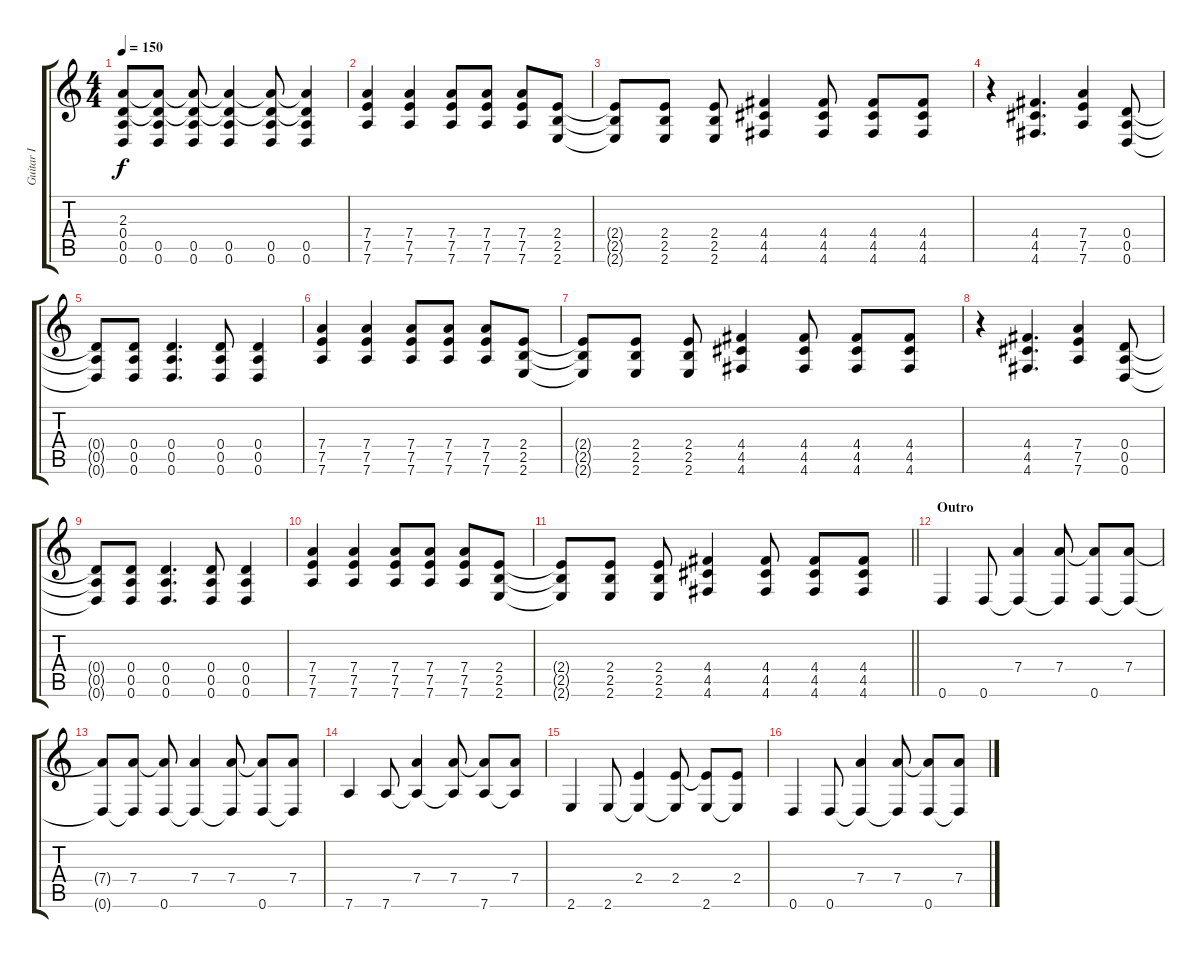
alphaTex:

\track ("Guitar I" "Guitar I") {instrument distortionguitar}
\staff {score tabs}
\tuning (E4 B3 G3 D3 A2 D2) {hide}
\ts (4 4)
\tempo 150
\clef g2
\ks c
(2.3{t} 0.4{t} 0.5{t} 0.6{t}).8{dy f} (2.3{t} 0.4{t} 0.5 0.6).8 (2.3{t} 0.4{t} 0.5 0.6).8 (2.3{t} 0.4{t} 0.5 0.6).4 (2.3{t} 0.4{t} 0.5 0.6).8 (2.3{t} 0.4{t} 0.5 0.6).4 |
(7.4 7.5 7.6).4 (7.4 7.5 7.6).4 (7.4 7.5 7.6).8 (7.4 7.5 7.6).8 (7.4 7.5 7.6).8 (2.4 2.5 2.6).8 |
(2.4{t} 2.5{t} 2.6{t}).8 (2.4 2.5 2.6).8 (2.4 2.5 2.6).8 (4.4 4.5 4.6).4 (4.4 4.5 4.6).8 (4.4 4.5 4.6).8 (4.4 4.5 4.6).8 |
r.4 (4.4 4.5 4.6).4{d} (7.4 7.5 7.6).4 (0.4 0.5 0.6).8 |
(0.4{t} 0.5{t} 0.6{t}).8 (0.4 0.5 0.6).8 (0.4 0.5 0.6).4{d} (0.4 0.5 0.6).8 (0.4 0.5 0.6).4 |
(7.4 7.5 7.6).4 (7.4 7.5 7.6).4 (7.4 7.5 7.6).8 (7.4 7.5 7.6).8 (7.4 7.5 7.6).8 (2.4 2.5 2.6).8 |
(2.4{t} 2.5{t} 2.6{t}).8 (2.4 2.5 2.6).8 (2.4 2.5 2.6).8 (4.4 4.5 4.6).4 (4.4 4.5 4.6).8 (4.4 4.5 4.6).8 (4.4 4.5 4.6).8 |
r.4 (4.4 4.5 4.6).4{d} (7.4 7.5 7.6).4 (0.4 0.5 0.6).8 |
(0.4{t} 0.5{t} 0.6{t}).8 (0.4 0.5 0.6).8 (0.4 0.5 0.6).4{d} (0.4 0.5 0.6).8 (0.4 0.5 0.6).4 |
(7.4 7.5 7.6).4 (7.4 7.5 7.6).4 (7.4 7.5 7.6).8 (7.4 7.5 7.6).8 (7.4 7.5 7.6).8 (2.4 2.5 2.6).8 |
\barLineRight lightlight
(2.4{t} 2.5{t} 2.6{t}).8 (2.4 2.5 2.6).8 (2.4 2.5 2.6).8 (4.4 4.5 4.6).4 (4.4 4.5 4.6).8 (4.4 4.5 4.6).8 (4.4 4.5 4.6).8 |
\section ("" "Outro")
0.6.4 0.6.8 (7.4 0.6{t}).4 (7.4 0.6{t}).8 (7.4{t} 0.6).8 (7.4 0.6{t}).8 |
(7.4{t} 0.6{t}).8 (7.4 0.6{t}).8 (7.4{t} 0.6).8 (7.4 0.6{t}).4 (7.4 0.6{t}).8 (7.4{t} 0.6).8 (7.4 0.6{t}).8 |
7.6.4 7.6.8 (7.4 7.6{t}).4 (7.4 7.6{t}).8 (7.4{t} 7.6).8 (7.4 7.6{t}).8 |
2.6.4 2.6.8 (2.4 2.6{t}).4 (2.4 2.6{t}).8 (2.4{t} 2.6).8 (2.4 2.6{t}).8 |
0.6.4 0.6.8 (7.4 0.6{t}).4 (7.4 0.6{t}).8 (7.4{t} 0.6).8 (7.4 0.6{t}).8
